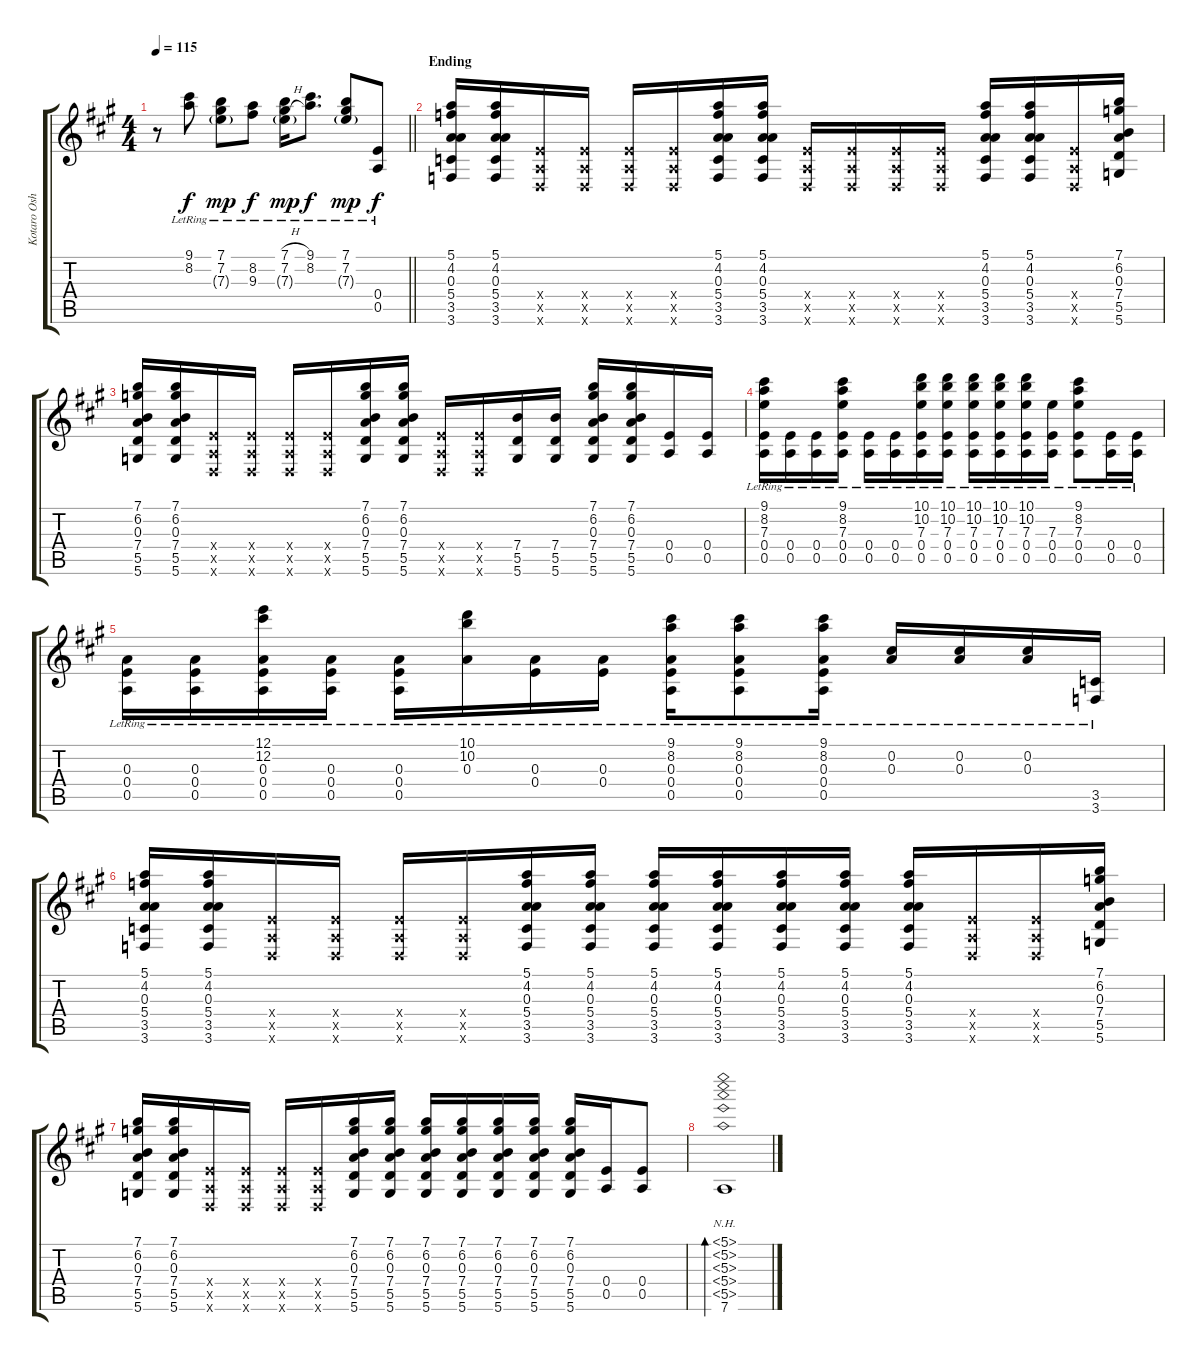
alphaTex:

\track ("Kotaro Oshio" "Kotaro Osh") {instrument acousticguitarsteel}
\staff {score tabs}
\tuning (E4 Db4 A3 E3 A2 D2) {hide}
\ts (4 4)
\tempo 115
\clef g2
\barLineRight lightlight
\ks a
r.8{dy f} (9.1{lr} 8.2{lr}).8 (7.1{lr} 7.2{lr} 7.3{g lr}).8{dy mp} (8.2{lr} 9.3{lr}).8{dy f} (7.1{h lr} 7.2{h lr} 7.3{g lr}).16{dy mp} (9.1{lr} 8.2{lr}).8{d dy f} (7.1{lr} 7.2{lr} 7.3{g lr}).8{dy mp} (0.4{lr} 0.5{lr}).8{dy f} |
\section ("" "Ending")
(5.1 4.2 0.3 5.4 3.5 3.6).16 (5.1 4.2 0.3 5.4 3.5 3.6).16 (0.4{x} 0.5{x} 0.6{x}).16 (0.4{x} 0.5{x} 0.6{x}).16 (0.4{x} 0.5{x} 0.6{x}).16 (0.4{x} 0.5{x} 0.6{x}).16 (5.1 4.2 0.3 5.4 3.5 3.6).16 (5.1 4.2 0.3 5.4 3.5 3.6).16 (0.4{x} 0.5{x} 0.6{x}).16 (0.4{x} 0.5{x} 0.6{x}).16 (0.4{x} 0.5{x} 0.6{x}).16 (0.4{x} 0.5{x} 0.6{x}).16 (5.1 4.2 0.3 5.4 3.5 3.6).16 (5.1 4.2 0.3 5.4 3.5 3.6).16 (0.4{x} 0.5{x} 0.6{x}).16 (7.1 6.2 0.3 7.4 5.5 5.6).16 |
(7.1 6.2 0.3 7.4 5.5 5.6).16 (7.1 6.2 0.3 7.4 5.5 5.6).16 (0.4{x} 0.5{x} 0.6{x}).16 (0.4{x} 0.5{x} 0.6{x}).16 (0.4{x} 0.5{x} 0.6{x}).16 (0.4{x} 0.5{x} 0.6{x}).16 (7.1 6.2 0.3 7.4 5.5 5.6).16 (7.1 6.2 0.3 7.4 5.5 5.6).16 (0.4{x} 0.5{x} 0.6{x}).16 (0.4{x} 0.5{x} 0.6{x}).16 (7.4 5.5 5.6).16 (7.4 5.5 5.6).16 (7.1 6.2 0.3 7.4 5.5 5.6).16 (7.1 6.2 0.3 7.4 5.5 5.6).16 (0.4 0.5).16 (0.4 0.5).16 |
(9.1{lr} 8.2{lr} 7.3{lr} 0.4{lr} 0.5{lr}).16 (0.4{lr} 0.5{lr}).16 (0.4{lr} 0.5{lr}).16 (9.1{lr} 8.2{lr} 7.3{lr} 0.4{lr} 0.5{lr}).16 (0.4{lr} 0.5{lr}).16 (0.4{lr} 0.5{lr}).16 (10.1{lr} 10.2{lr} 7.3{lr} 0.4{lr} 0.5{lr}).16 (10.1{lr} 10.2{lr} 7.3{lr} 0.4{lr} 0.5{lr}).16 (10.1{lr} 10.2{lr} 7.3{lr} 0.4{lr} 0.5{lr}).16 (10.1{lr} 10.2{lr} 7.3{lr} 0.4{lr} 0.5{lr}).16 (10.1{lr} 10.2{lr} 7.3{lr} 0.4{lr} 0.5{lr}).16 (7.3{lr} 0.4{lr} 0.5{lr}).16 (9.1{lr} 8.2{lr} 7.3{lr} 0.4{lr} 0.5{lr}).8 (0.4{lr} 0.5{lr}).16 (0.4{lr} 0.5{lr}).16 |
(0.3{lr} 0.4{lr} 0.5{lr}).16 (0.3{lr} 0.4{lr} 0.5{lr}).16 (12.1{lr} 12.2{lr} 0.3{lr} 0.4{lr} 0.5{lr}).16 (0.3{lr} 0.4{lr} 0.5{lr}).16 (0.3{lr} 0.4{lr} 0.5{lr}).16 (10.1{lr} 10.2{lr} 0.3{lr}).16 (0.3{lr} 0.4{lr}).16 (0.3{lr} 0.4{lr}).16 (9.1{lr} 8.2{lr} 0.3{lr} 0.4{lr} 0.5{lr}).16 (9.1{lr} 8.2{lr} 0.3{lr} 0.4{lr} 0.5{lr}).8 (9.1{lr} 8.2{lr} 0.3{lr} 0.4{lr} 0.5{lr}).16 (0.2{lr} 0.3{lr}).16 (0.2{lr} 0.3{lr}).16 (0.2{lr} 0.3{lr}).16 (3.5{lr} 3.6{lr}).16 |
(5.1 4.2 0.3 5.4 3.5 3.6).16 (5.1 4.2 0.3 5.4 3.5 3.6).16 (0.4{x} 0.5{x} 0.6{x}).16 (0.4{x} 0.5{x} 0.6{x}).16 (0.4{x} 0.5{x} 0.6{x}).16 (0.4{x} 0.5{x} 0.6{x}).16 (5.1 4.2 0.3 5.4 3.5 3.6).16 (5.1 4.2 0.3 5.4 3.5 3.6).16 (5.1 4.2 0.3 5.4 3.5 3.6).16 (5.1 4.2 0.3 5.4 3.5 3.6).16 (5.1 4.2 0.3 5.4 3.5 3.6).16 (5.1 4.2 0.3 5.4 3.5 3.6).16 (5.1 4.2 0.3 5.4 3.5 3.6).16 (0.4{x} 0.5{x} 0.6{x}).16 (0.4{x} 0.5{x} 0.6{x}).16 (7.1 6.2 0.3 7.4 5.5 5.6).16 |
(7.1 6.2 0.3 7.4 5.5 5.6).16 (7.1 6.2 0.3 7.4 5.5 5.6).16 (0.4{x} 0.5{x} 0.6{x}).16 (0.4{x} 0.5{x} 0.6{x}).16 (0.4{x} 0.5{x} 0.6{x}).16 (0.4{x} 0.5{x} 0.6{x}).16 (7.1 6.2 0.3 7.4 5.5 5.6).16 (7.1 6.2 0.3 7.4 5.5 5.6).16 (7.1 6.2 0.3 7.4 5.5 5.6).16 (7.1 6.2 0.3 7.4 5.5 5.6).16 (7.1 6.2 0.3 7.4 5.5 5.6).16 (7.1 6.2 0.3 7.4 5.5 5.6).16 (7.1 6.2 0.3 7.4 5.5 5.6).16 (0.4 0.5).16 (0.4 0.5).8 |
(5.1{nh} 5.2{nh} 5.3{nh} 5.4{nh} 5.5{nh} 7.6).1{bd 120}
